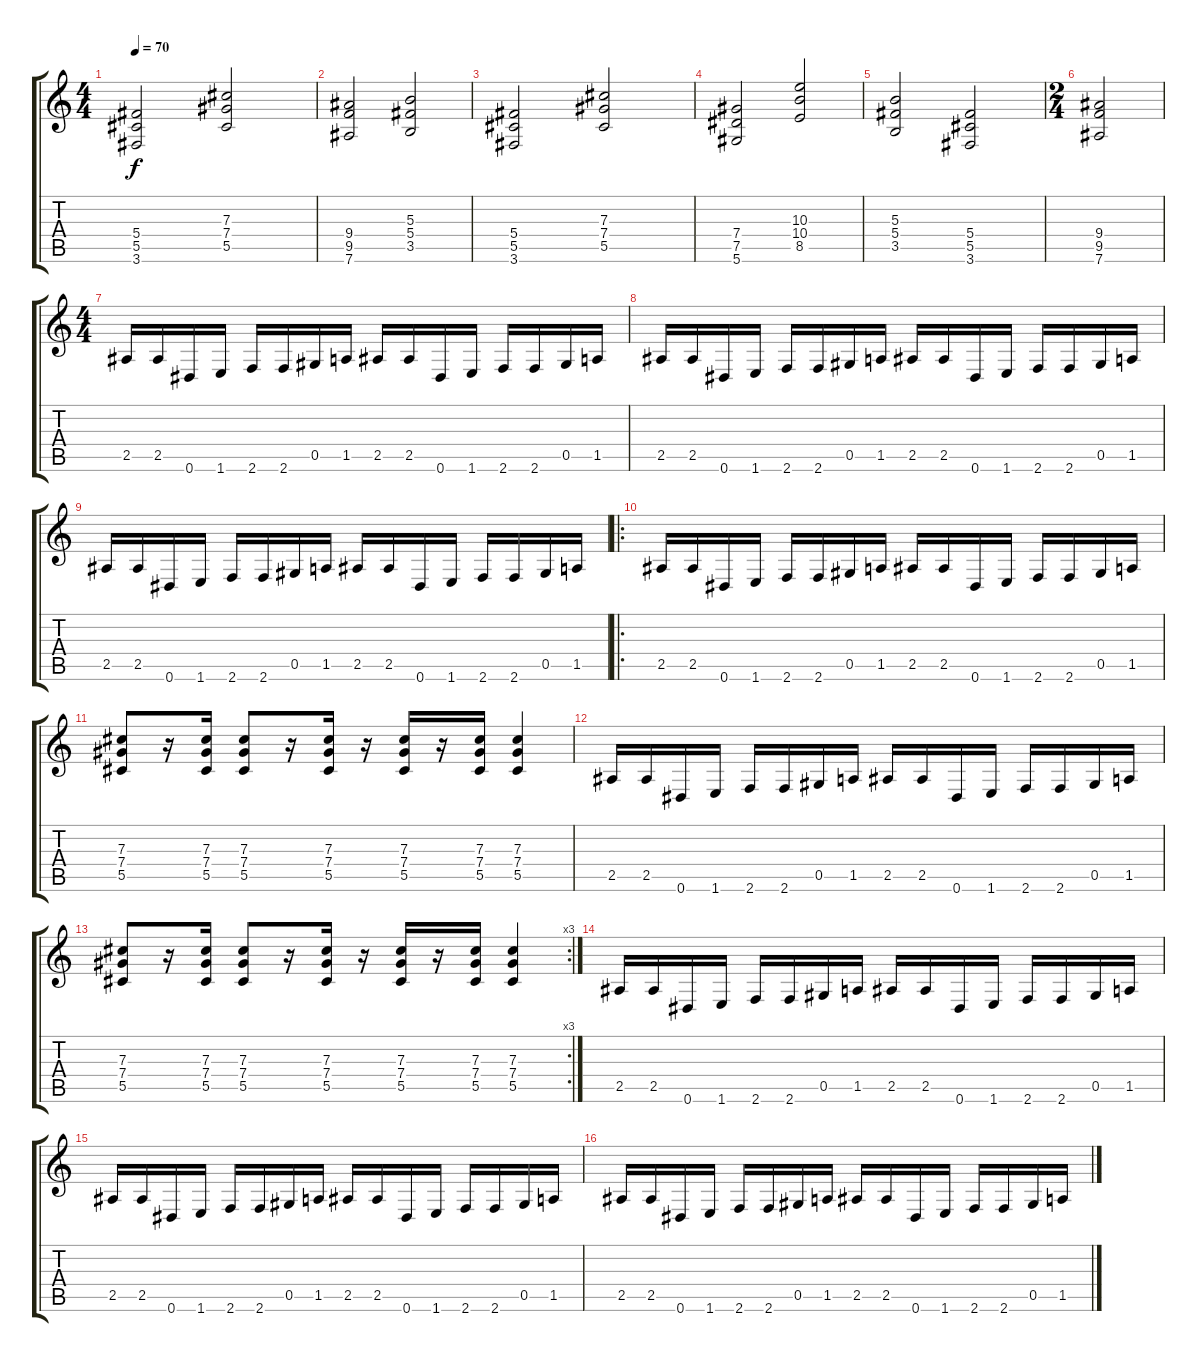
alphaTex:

\track "" {instrument distortionguitar}
\staff {score tabs}
\tuning (Eb4 Bb3 Gb3 Db3 Ab2 Eb2) {hide}
\ts (4 4)
\tempo 70
\clef g2
\ks c
(5.4 5.5 3.6).2{dy f} (7.3 7.4 5.5).2 |
(9.4 9.5 7.6).2 (5.3 5.4 3.5).2 |
(5.4 5.5 3.6).2 (7.3 7.4 5.5).2 |
(7.4 7.5 5.6).2 (10.3 10.4 8.5).2 |
(5.3 5.4 3.5).2 (5.4 5.5 3.6).2 |
\ts (2 4)
(9.4 9.5 7.6).2 |
\ts (4 4)
2.5.16 2.5.16 0.6.16 1.6.16 2.6.16 2.6.16 0.5.16 1.5.16 2.5.16 2.5.16 0.6.16 1.6.16 2.6.16 2.6.16 0.5.16 1.5.16 |
2.5.16 2.5.16 0.6.16 1.6.16 2.6.16 2.6.16 0.5.16 1.5.16 2.5.16 2.5.16 0.6.16 1.6.16 2.6.16 2.6.16 0.5.16 1.5.16 |
2.5.16 2.5.16 0.6.16 1.6.16 2.6.16 2.6.16 0.5.16 1.5.16 2.5.16 2.5.16 0.6.16 1.6.16 2.6.16 2.6.16 0.5.16 1.5.16 |
\ro
2.5.16 2.5.16 0.6.16 1.6.16 2.6.16 2.6.16 0.5.16 1.5.16 2.5.16 2.5.16 0.6.16 1.6.16 2.6.16 2.6.16 0.5.16 1.5.16 |
(7.3 7.4 5.5).8 r.16 (7.3 7.4 5.5).16 (7.3 7.4 5.5).8 r.16 (7.3 7.4 5.5).16 r.16 (7.3 7.4 5.5).16 r.16 (7.3 7.4 5.5).16 (7.3 7.4 5.5).4 |
2.5.16 2.5.16 0.6.16 1.6.16 2.6.16 2.6.16 0.5.16 1.5.16 2.5.16 2.5.16 0.6.16 1.6.16 2.6.16 2.6.16 0.5.16 1.5.16 |
\rc 3
(7.3 7.4 5.5).8 r.16 (7.3 7.4 5.5).16 (7.3 7.4 5.5).8 r.16 (7.3 7.4 5.5).16 r.16 (7.3 7.4 5.5).16 r.16 (7.3 7.4 5.5).16 (7.3 7.4 5.5).4 |
2.5.16 2.5.16 0.6.16 1.6.16 2.6.16 2.6.16 0.5.16 1.5.16 2.5.16 2.5.16 0.6.16 1.6.16 2.6.16 2.6.16 0.5.16 1.5.16 |
2.5.16 2.5.16 0.6.16 1.6.16 2.6.16 2.6.16 0.5.16 1.5.16 2.5.16 2.5.16 0.6.16 1.6.16 2.6.16 2.6.16 0.5.16 1.5.16 |
2.5.16 2.5.16 0.6.16 1.6.16 2.6.16 2.6.16 0.5.16 1.5.16 2.5.16 2.5.16 0.6.16 1.6.16 2.6.16 2.6.16 0.5.16 1.5.16
